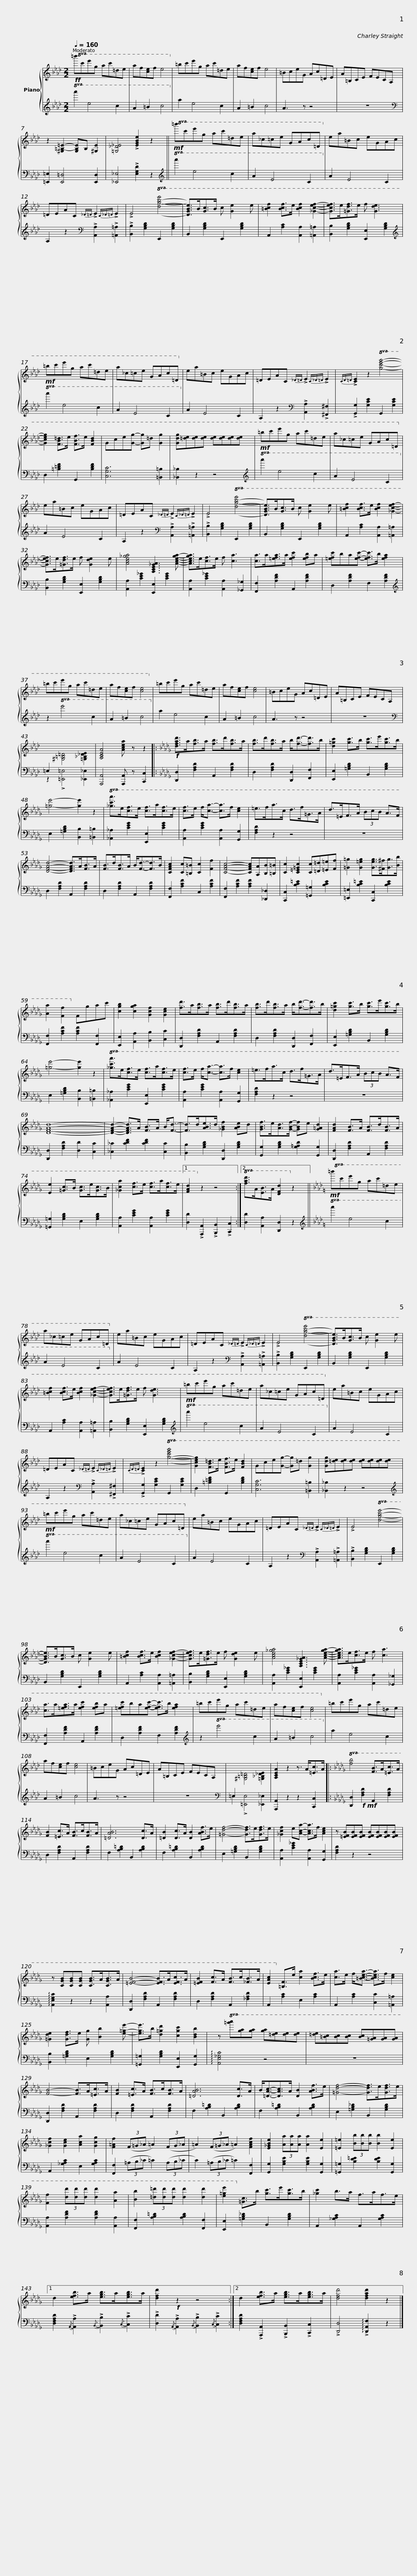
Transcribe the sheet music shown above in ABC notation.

X:1
%%score { 1 | 2 }
L:1/8
Q:1/4=160
M:2/2
I:linebreak $
K:Ab
V:1 treble
V:2 treble
V:1
!ff!!8va(! =b'c''e''g' a'c''=d'e' | a'f'[c'e']f' e'4!8va)! | =bc'e'g ac'=de | af[ce]f e4 |$ =BceG Ac=DE | %5
 A=B,CE FECA, | z2 [^G,=B,-=E-]2 [G,B,E]B, [^G,E]2 | [=G,_D_E]4 !>![EGBe]2 z2 ||!mf!!8va(! =b'c''e''g' a'c''=d'e' |$ a'_c'=c'e' gac'=d!8va)! | %10
 ea=Bc eGAc | =DEAC{_D=D} !>!E2{C_D=D} !>!E2 | !>!E4!8va(! [dgbe']4- | [dgbe']>b[gc']>b c' [ge']2 e' |$ [=bc'f']2 [bc'f']>e' [bc'f']2 [_gc'e'f']2- | %15
 [gc'e'f']>e'[=gd'f']>e' f' [gd'e']3 |!mf! =b'c''e''g' a'c''=d'e' | a'_c'=c'e' gac'=d!8va)! | ea=Bc eGAc |$ =DEAC{_D=D} !>!E2{C_D=D} !>!E2 | %20
{CD=D} !>![CE]2 z2!8va(! [gc'e'g']4- | [gc'e'g']2 [fb=d']>e' [fbf']>e' [fbd']2 | gc'e'[gg']- [gg']=d' [gg']2 | [gd'g'][=d'e'][d'e'][d'e'] [d'e'][d'e'][d'e'][d'e'] |$!mf! =b'c''e''g' a'c''=d'e' | %25
 a'_c'=c'e' gac'=d!8va)! | ea=Bc eGAc | =DEAC{_D=D} !>!E2{C_D=D} !>!E2 | !>!E4!8va(! [dgbe']4- |$ [dgbe']>b[gc']>b c' [ge']2 e' | %30
 [=bc'f']2 [bc'f']>e' [bc'f']2 [_gc'e'f']2- | [gc'e'f']>e'[=gd'f']>e' f' [gd'e']2 e' | [ac'e'_g'a']4 [Ace_ga]3 [ac'e'g'a']- | [ac'e'g'a']>e'[c'f']>e' f' [c'a']3 |$ [c'a']>a'[=e'f'a']>a' [e'f'c'']2 [e'f'b']a' | %35
 [=e'f'c'']b'a'[e'f'c'']- [e'f'c'']>b' [e'f'a']2 | =b'c''e''g' a'c''=d'e' | a'f'[c'e']f' [c'e']4!8va)! | =bc'e'g ac'=de |$ af[ce]f [ce]4 | %40
 =BceG Ac=DE | A=B,CE FECA, |[I:staff +1] =E,2[I:staff -1] [^G,=B,=D]4 [=G,_B,_DE]2 | [A,CEA]4 [Acea] z z2 |:$[K:Db]!f! [dfad']>a[fb]>a [fb]>d'[fb]>a | %45
 [fb]>d'[fb]>a b<[fd']-[fd']>b | [d=gc']2 [gc']>b [gc']>e'[gc']>b | [=ge']4- [ge']2 z2 |$!8va(! [_gc'a']>e'[c'f']>e' [c'f']>a'[c'f']>e' | [c'f']>e' f'<[c'a']- [c'a']>f' [c'e']2 | %50
 =e'>f'a'>c' d'>f'=g>a | d'>=ef>a (3bc'b a>f |$ [dfad']4- [dfad']>a[fb]>a | [fb]>d'[fb]>a b<[fd']-[fd']>b | [cfac']2 [cc'][=B=b] [cc']2 [ff']2 | %55
 [cfac']4- [cfac'][Aa][Bb][=B=b] | [cc']2 [c=e=gc']2 [cc'][=d=d'][=e=e'][ff'] |$ [=g=g']2 [g=e'g']2 [ge'g']>[^f^f'][gg']>[bb'] | [aa']2 [ff']2!8va)! fgac' | [cgb]2 [cga]2 [Gcf]2 [Gce]2 | %60
 [fd']>a[fb]>a [fb]>d'[fb]>a | [fb]>d'[fb]>a b<[fd']-[fd']>b |$ [d=gc']2 [gc']>b [gc']>e'[gc']>b | [=ge']4- [ge']2 z2 |!8va(! [_gc'a']>e'[c'f']>e' [c'f']>a'[c'f']>e' | %65
 [c'f']>e' f'<[c'a']- [c'a']>f' [c'e']2 | =e'>f'a'>c' d'>f'=g>a |$ d'>=ef>a (3bc'b a>f | [dfad']8- | [dfad']2- [dfad']>a [fb]>a b<[fd']- | %70
 [fd']>d'[abe']>d' [_gbf']2 [abe']d' | [gbf']>e'[ad']>[gbf']- [gbf']e' [g=ad']2 |$ [fad']2 [fb]>a [fb]>d'[fb]>a | [ee']2 [=gc']>b [gc']>e'[gc']>b | [_gc'a']2 [c'f']>e' [c'f']>a'[c'f']>e' |1 %75
 [fad']2!8va)! z2 z4 :|2!8va(! [fad']>a[eb]>a [dfd']2!8va)! z2 ||$[K:Ab]!mf!!8va(! =b'c''e''g' a'c''=d'e' | a'_c'=c'e' gac'=d!8va)! | ea=Bc eGAc | %80
 =DEAC{_D=D} !>!E2{C_D=D} !>!E2 | !>!E4!8va(! [dgbe']4- |$ [dgbe']>b[gc']>b c' [ge']2 e' | [=bc'f']2 [bc'f']>e' [bc'f']2 [_gc'e'f']2- | [gc'e'f']>e'[=gd'f']>e' f' [gd'e']3 | %85
!mf! =b'c''e''g' a'c''=d'e' | a'_c'=c'e' gac'=d!8va)! |$ ea=Bc eGAc | =DEAC{_D=D} !>!E2{C_D=D} !>!E2 |{CD=D} !>![CE]2 z2!8va(! [gc'e'g']4- | %90
 [gc'e'g']2 [fb=d']>e' [fbf']>e' [fbd']2 | gc'e'[gg']- [gg']=d' [gg']2 |$ [gd'g'][=d'e'][d'e'][d'e'] [d'e'][d'e'][d'e'][d'e'] |!mf! =b'c''e''g' a'c''=d'e' | a'_c'=c'e' gac'=d!8va)! | %95
 ea=Bc eGAc | =DEAC{_D=D} !>!E2{C_D=D} !>!E2 |$ !>!E4!8va(! [dgbe']4- | [dgbe']>b[gc']>b c' [ge']2 e' | [=bc'f']2 [bc'f']>e' [bc'f']2 [_gc'e'f']2- | %100
 [gc'e'f']>e'[=gd'f']>e' f' [gd'e']2 e' | [ac'e'_g'a']4 [Ace_ga]3 [ac'e'g'a']- |$ [ac'e'g'a']>e'[c'f']>e' f' [c'a']3 | [c'a']>a'[=e'f'a']>a' [e'f'c'']2 [e'f'b']a' | [=e'f'c'']b'a'[e'f'c'']- [e'f'c'']>b' [e'f'a']2 | %105
 =b'c''e''g' a'c''=d'e' | a'f'[c'e']f' [c'e']4!8va)! |$ =bc'e'g ac'=de | af[ce]f [ce]4 | =BceG Ac=DE | %110
 A=B,CE FECA, |[I:staff +1] =E,2[I:staff -1] [^G,=B,=D]4 [=G,_B,_DE]2 | [A,CEA]2 z2 z3/2 A<[=Ec]A/ |:$[K:Db]!8va(! [fb]4 [fb]>a[=ec']>a | [fb]2 [=ec']>a [fb]>c'[fb]>a | %115
 [=dab]6 [dc']>a | [=db]2 [dc']>a [db]2 [abf']>e' | [=gd'f']4- [gd'f']>e'[gd'f']>e' |$ [_gc'f']2 e'[ac'a']- [ac'a']>f' [ac'e']2 | z [=efb][efb][efb] [efb][efb][efb][efb] | %120
 z [cgb][cgb][cgb] [cgb]>a[cgb]>a | [=efb]4- [efb]>a[efc']>a | [=efb]2 [fc']>a [fb]>c'[_fb]>a |$ [eac']2!8va)! [=Bf]>e [ca]2 [Bcf]>e | [ca]>e f<[=Bcea]- [Bcea]>f [ce]2 | %125
 [=Gde]2 [Gdf]>e [Gg] [Bb]2 [e=ge']- | [ege']>b [d=gd']2 [cgc']2 [Bdb]2 | z!8va(! [=g'a'][g'a'][g'a'] [g'a'][=d'e'][d'e'][d'e'] |$ [=d'e'][=bc'][bc'][bc'] [bc'][=ga][ga][ga] | [fb]4- [fb]>a[=ec']>a | %130
 [fb]2 [=ec']>a [fb]>c'[fb]>a | [=dab]6 [dc']>a | b<[=dac']-[dac']>a [db]2 [abf']>e' |$ [=gd'f']4- [gd'f']>e'[gd'f']>e' | [_gc'f']2 [gc'e']2 [ac'a']2 [gc'g']2 | %135
 [f=af']2 (3(f=g_a =a2) (3(fg_a | =a2) (3(f=g_a =a2) [fac'f']2 | [e_gbe']2 (3[aa'][aa'][aa'] [aa']2 [ee']2 |$ [=e=e']2 (3[bb'][bb'][bb'] [bb']2 [ee']2 | [ff']2 (3[d'd''][d'd''][d'd''] [d'd'']2 [aa']2 | %140
 [bb']2 (3[=d'=d''][d'd''][d'd''] [d'd'']2 [d'd'']2 | [e'=g'e'']2!8va)! [=gc']>b [gc']>e'[gc']>b | [_gc']2 b>a f>af>e |1$ d2 [efb]>a [egb]>a[egb]>a | [dfd']2!f! z2 z4 :|2 %145
 d2 [efb]>a [egb]>a[egb]>a | [dfd']4 [dfad']2 z2 |] %147
V:2
!8va(! a'2 e'4 c'2 | a2 =b2 c'4!8va)! | a2 e4 c2 | A2 =B2 c4 |$ A3 z z4 | %5
 z8 |[K:bass] [=E,,=E,]2 [E,,=D,]4 [E,,D,]2 | [_E,,_E,]4 !>![E,G,D]2 z2 ||[K:treble]!8va(! a'2 e'4 c'2 |$ a2 e4 c2!8va)! | %10
 A2 E4 C2 | A,2 z2[K:bass] !>![A,,A,]2 !>![=A,,=A,]2 | !>![B,,B,]2 [G,B,D]2 E,,2 [G,B,D]2 | B,,2 [G,B,D]2 E,,2 [G,B,D]2 |$ A,,2 [A,C]2 [A,,A,]2 [=A,,=A,]2 | %15
 [B,,B,]2 [G,B,D]2 [E,,E,]2 [G,B,D]2 |[K:treble]!8va(! a'2 e'4 c'2 | a2 e4 c2!8va)! | A2 E4 C2 |$ A,2 z2[K:bass] !>![A,,A,]2 !>![^F,,^F,]2 | %20
 !>![G,,G,]2 [G,CE]2 G,,2 [G,CE]2 | D,2 [=B,=DF]2 G,,2 [B,DF]2 | [C,G,C]6 [=B,,=B,]2 | [_B,,_B,]2 z2 z4 |$[K:treble]!8va(! a'2 e'4 c'2 | %25
 a2 e4 c2!8va)! | A2 E4 C2 | A,2 z2[K:bass] !>![A,,A,]2 !>![=A,,=A,]2 | !>![B,,B,]2 [G,B,D]2 E,,2 [G,B,D]2 |$ B,,2 [G,B,D]2 E,,2 [G,B,D]2 | %30
 A,,2 [A,C]2 [A,,A,]2 [=A,,=A,]2 | [B,,B,]2 [G,B,D]2 [E,,E,]2 [G,B,D]2 | [A,,A,]2 [CE_G]2 [E,,E,]2 [CEG]2 | [A,,A,]2 [CE_G]2 [A,,A,]2 [_G,,_G,]2 |$ [F,,F,]2 [A,DF]2 A,,2 [A,DF]2 | %35
 D,2 [A,DF]2 F,2 [A,DF]2 |[K:treble] z2!8va(! e'4 c'2 | a2 =b2 c'4!8va)! | a2 e4 c2 |$ A2 =B2 c4 | %40
 A3 z z4 | z8 |[K:bass] z2 !>![=E,,=E,]4 [_E,,_E,]2 | [A,,,A,,]4 [A,,,A,,] z [C,,C,]2 |:$[K:Db] [D,,D,]2 [F,A,D]2 A,,2 [F,A,D]2 | %45
 D,2 [F,A,D]2 [D,,D,]2 [F,,F,]2 | [E,,E,]2 [=G,B,D]2 B,,2 [G,B,D]2 | E,2 [=G,B,D]2 [B,,B,]2 [=B,,=B,]2 |$ [_A,,_A,]2 [CEG]2 [E,,E,]2 [CEG]2 | [A,,A,]2 [CEG]2 [A,,A,]2 [G,,G,]2 | %50
 [F,A,D]2 z2 z4 | z8 |$ D,2 [F,A,D]2 A,,2 [F,A,D]2 | D,2 [F,A,D]2 A,,2 [F,A,D]2 | [F,,F,]2 [A,CF]2 C,2 [A,CF]2 | %55
 [F,,F,]2 [A,CF]2 [A,CF]2 [_D,,_D,]2 | [C,,C,]2 [B,C=E]2 [=G,,=G,]2 [B,CE]2 |$ [=E,,=E,]2 [B,C=E]2 [C,,C,]2 [B,CE]2 | [F,,F,]2 [A,CF]2 [A,CF]2 [F,,F,]2 | [E,,E,]2 [A,,A,]2 [B,,B,]2 [C,C]2 | %60
 [D,,D,]2 [F,A,D]2 A,,2 [F,A,D]2 | D,2 [F,A,D]2 [D,,D,]2 [F,,F,]2 |$ [E,,E,]2 [=G,B,D]2 B,,2 [G,B,D]2 | E,2 [=G,B,D]2 [B,,B,]2 [=B,,=B,]2 | [_A,,_A,]2 [CEG]2 [E,,E,]2 [CEG]2 | %65
 [A,,A,]2 [CEG]2 [A,,A,]2 [G,,G,]2 | [F,A,D]2 z2 z4 |$ z8 | [D,,D,]2 [F,A,D]2 [D,D]2 [C,C]2 | [_C,_C]2 [CDF]2 [CDF]2 [C,C]2 | %70
 [B,,B,]2 [G,B,D]2 [D,,D,]2 [G,B,D]2 | [G,,G,]2 [G,B,D]2 [G,=A,D]2 [G,,G,]2 |$ [D,,D,]2 [F,A,D]2 A,,2 [F,A,D]2 | [=G,,=G,]2 [G,B,D]2 E,2 [G,B,D]2 | [A,,A,]2 [CEG]2 [A,,A,]2 [CEG]2 |1 %75
 [D,D]2 !>![A,,,A,,]2 !>![B,,,B,,]2 !>![C,,C,]2 :|2 [D,D]2 [A,,A,]2 [D,,D,]2 z2 ||$[K:Ab][K:treble]!8va(! a'2 e'4 c'2 | a2 e4 c2!8va)! | A2 E4 C2 | %80
 A,2 z2[K:bass] !>![A,,A,]2 !>![=A,,=A,]2 | !>![B,,B,]2 [G,B,D]2 E,,2 [G,B,D]2 |$ B,,2 [G,B,D]2 E,,2 [G,B,D]2 | A,,2 [A,C]2 [A,,A,]2 [=A,,=A,]2 | [B,,B,]2 [G,B,D]2 [E,,E,]2 [G,B,D]2 | %85
[K:treble]!8va(! a'2 e'4 c'2 | a2 e4 c2!8va)! |$ A2 E4 C2 | A,2 z2[K:bass] !>![A,,A,]2 !>![^F,,^F,]2 | !>![G,,G,]2 [G,CE]2 G,,2 [G,CE]2 | %90
 D,2 [=B,=DF]2 G,,2 [B,DF]2 | [C,G,C]6 [=B,,=B,]2 |$ [_B,,_B,]2 z2 z4 |[K:treble]!8va(! a'2 e'4 c'2 | a2 e4 c2!8va)! | %95
 A2 E4 C2 | A,2 z2[K:bass] !>![A,,A,]2 !>![=A,,=A,]2 |$ !>![B,,B,]2 [G,B,D]2 E,,2 [G,B,D]2 | B,,2 [G,B,D]2 E,,2 [G,B,D]2 | A,,2 [A,C]2 [A,,A,]2 [=A,,=A,]2 | %100
 [B,,B,]2 [G,B,D]2 [E,,E,]2 [G,B,D]2 | [A,,A,]2 [CE_G]2 [E,,E,]2 [CEG]2 |$ [A,,A,]2 [CE_G]2 [A,,A,]2 [_G,,_G,]2 | [F,,F,]2 [A,DF]2 A,,2 [A,DF]2 | D,2 [A,DF]2 F,2 [A,DF]2 | %105
[K:treble] z2!8va(! e'4 c'2 | a2 =b2 c'4!8va)! |$ a2 e4 c2 | A2 =B2 c4 | A3 z z4 | %110
 z8 |[K:bass] =E,2 !>![=E,,E,]4 [_E,,_E,]2 | [A,,,A,,]2 z2 z2 [C,,C,]2 |:$[K:Db] [D,,D,]2!f!!mf! [F,A,D]2 A,,2 [F,A,D]2 | D,2 [F,A,D]2 A,,2 [F,A,D]2 | %115
 F,2 [A,B,=D]2 B,,2 [A,B,D]2 | F,2 [A,B,=D]2 B,,2 [A,B,D]2 | E,2 [=G,B,D]2 B,,2 [G,B,D]2 |$ [A,,A,]2 [CE_G]2 [A,,A,]2 [G,,G,]2 | [F,A,D]2 z2 z4 | %120
 !arpeggio![A,,E,G,C]2 z2 z2 [A,,A,]2 | [D,,D,]2 [F,A,D]2 A,,2 [F,A,D]2 | D,2 [F,A,D]2 A,,2 [_F,A,D]2 |$ A,,2 [A,C]2 E,2 [A,C]2 | A,,2 [A,C]2 [C,C]2 [=A,,=A,]2 | %125
 [B,,B,]2 [=G,B,D]2 E,2 [G,B,D]2 | [=G,,=G,]2 [G,B,D]2 [E,,E,]2 [G,,G,]2 | !arpeggio![A,,E,_G,C]4 z4 |$ z8 | [D,,D,]2 [F,A,D]2 A,,2 [F,A,D]2 | %130
 D,2 [F,A,D]2 A,,2 [F,A,D]2 | F,2 [A,B,=D]2 B,,2 [A,B,D]2 | F,2 [A,B,=D]2 B,,2 [A,B,D]2 |$ E,2 [=G,B,_D]2 B,,2 [G,B,D]2 | A,,2 [_G,A,C]2 E,2 [G,A,C]2 | %135
 [F,,F,]2 (3(=A,B,_C =C2) (3(A,B,_C | C2) (3(=A,B,_C =C2) [F,,F,]2 | [G,,G,]2 [G,B,E]2 [G,B,E]2 [G,,G,]2 |$ [=G,,=G,]2 [B,D=E]2 [B,DE]2 [G,,G,]2 | [A,,A,]2 [A,DF]2 [A,DF]2 [A,,A,]2 | %140
 [F,,F,]2 [A,B,=D]2 [A,B,D]2 [F,,F,]2 | [E,,E,]2 [=G,B,_D]2 B,,2 [G,B,D]2 | A,,2 [_G,A,C]2 A,,2 [G,A,C]2 |1$ [D,F,A,D]2{/A,,-} !>![A,,A,]2{/B,,-} !>![B,,B,]2{/C,-} !>![C,C]2 | !>![D,D]2{/A,,-} !>![A,,A,]2{/B,,-} !>![B,,B,]2{/C,-} !>![C,C]2 :|2 %145
 [D,F,A,D]2 !>![A,,,A,,]2 !>![B,,,B,,]2 !>![C,,C,]2 | !>![D,,D,]4 !arpeggio!!>![D,,A,,F,]2 z2 |] %147
